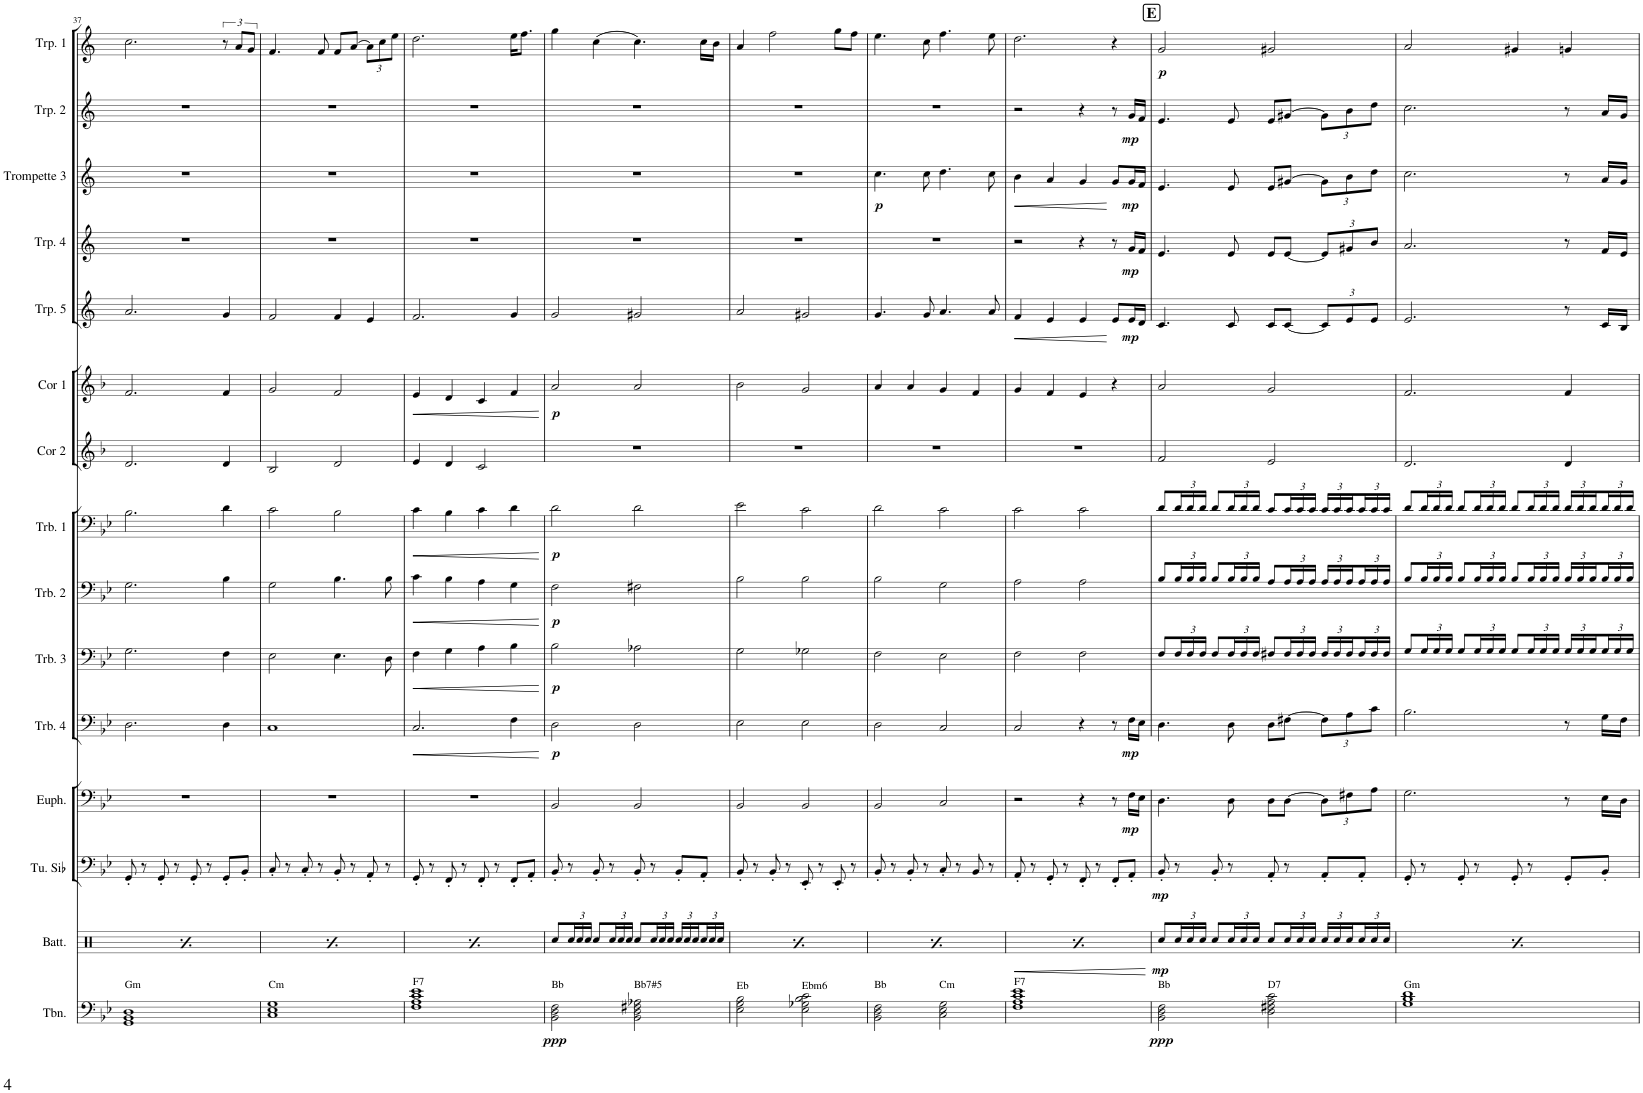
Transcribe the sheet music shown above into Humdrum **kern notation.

**kern	**dynam	**kern	**dynam	**kern	**dynam	**kern	**dynam	**kern	**dynam	**kern	**dynam	**kern	**dynam	**kern	**dynam	**kern	**kern	**dynam	**kern	**dynam	**kern	**dynam	**kern	**dynam	**kern	**dynam	**kern	**dynam
*part15	*part15	*part14	*part14	*part13	*part13	*part12	*part12	*part11	*part11	*part10	*part10	*part9	*part9	*part8	*part8	*part7	*part6	*part6	*part5	*part5	*part4	*part4	*part3	*part3	*part2	*part2	*part1	*part1
*staff15	*staff15	*staff14	*staff14	*staff13	*staff13	*staff12	*staff12	*staff11	*staff11	*staff10	*staff10	*staff9	*staff9	*staff8	*staff8	*staff7	*staff6	*staff6	*staff5	*staff5	*staff4	*staff4	*staff3	*staff3	*staff2	*staff2	*staff1	*staff1
*I"Trombone	*	*I"Batterie	*	*I"Tuba en Sib	*	*I"Euphonium	*	*I"Trombone 4	*	*I"Trombone 3	*	*I"Trombone 2	*	*I"Trombone 1	*	*I"Cor 2	*I"Cor 1	*	*I"Trompette 5	*	*I"Trompette 4	*	*I"Trompette 3	*	*I"Trompette 2	*	*I"Trompette 1	*
*I'Tbn.	*	*I'Batt.	*	*I'Tu. Sib	*	*I'Euph.	*	*I'Trb. 4	*	*I'Trb. 3	*	*I'Trb. 2	*	*I'Trb. 1	*	*I'Cor 2	*I'Cor 1	*	*I'Trp. 5	*	*I'Trp. 4	*	*I'Trompette 3	*	*I'Trp. 2	*	*I'Trp. 1	*
!!LO:PB:g=z
*clefF4	*	*clefX	*	*clefF4	*	*clefF4	*	*clefF4	*	*clefF4	*	*clefF4	*	*clefF4	*	*clefG2	*clefG2	*	*clefG2	*	*clefG2	*	*clefG2	*	*clefG2	*	*clefG2	*
*	*	*	*	*	*	*	*	*	*	*	*	*	*	*	*	*Trd4c7	*Trd4c7	*	*Trd1c2	*	*Trd1c2	*	*Trd1c2	*	*Trd1c2	*	*Trd1c2	*
*k[b-e-]	*	*k[b-]	*	*k[b-e-]	*	*k[b-e-]	*	*k[b-e-]	*	*k[b-e-]	*	*k[b-e-]	*	*k[b-e-]	*	*k[b-]	*k[b-]	*	*k[]	*	*k[]	*	*k[]	*	*k[]	*	*k[]	*
*M4/4	*	*M4/4	*	*M4/4	*	*M4/4	*	*M4/4	*	*M4/4	*	*M4/4	*	*M4/4	*	*M4/4	*M4/4	*	*M4/4	*	*M4/4	*	*M4/4	*	*M4/4	*	*M4/4	*
=37	=37	=37	=37	=37	=37	=37	=37	=37	=37	=37	=37	=37	=37	=37	=37	=37	=37	=37	=37	=37	=37	=37	=37	=37	=37	=37	=37	=37
!LO:TX:a:t=Gm	!	!	!	!	!	!	!	!	!	!	!	!	!	!	!	!	!	!	!	!	!	!	!	!	!	!	!	!
1GG 1BB- 1D	.	8Rcc/L	.	8GG'/	.	1r	.	2.D\	.	2.G\	.	2.G\	.	2.B-\	.	2.d/	2.f/	.	2.a/	.	1r	.	1r	.	1r	.	2.cc\	.
*	*	*Xbrackettup	*	*	*	*	*	*	*	*	*	*	*	*	*	*	*	*	*	*	*	*	*	*	*	*	*	*
.	.	24Rcc/L	.	8r	.	.	.	.	.	.	.	.	.	.	.	.	.	.	.	.	.	.	.	.	.	.	.	.
.	.	24Rcc/	.	.	.	.	.	.	.	.	.	.	.	.	.	.	.	.	.	.	.	.	.	.	.	.	.	.
.	.	24Rcc/JJ	.	.	.	.	.	.	.	.	.	.	.	.	.	.	.	.	.	.	.	.	.	.	.	.	.	.
.	.	8Rcc/L	.	8GG'/	.	.	.	.	.	.	.	.	.	.	.	.	.	.	.	.	.	.	.	.	.	.	.	.
.	.	24Rcc/L	.	8r	.	.	.	.	.	.	.	.	.	.	.	.	.	.	.	.	.	.	.	.	.	.	.	.
.	.	24Rcc/	.	.	.	.	.	.	.	.	.	.	.	.	.	.	.	.	.	.	.	.	.	.	.	.	.	.
.	.	24Rcc/JJ	.	.	.	.	.	.	.	.	.	.	.	.	.	.	.	.	.	.	.	.	.	.	.	.	.	.
.	.	8Rcc/L	.	8GG'/	.	.	.	.	.	.	.	.	.	.	.	.	.	.	.	.	.	.	.	.	.	.	.	.
.	.	24Rcc/L	.	8r	.	.	.	.	.	.	.	.	.	.	.	.	.	.	.	.	.	.	.	.	.	.	.	.
.	.	24Rcc/	.	.	.	.	.	.	.	.	.	.	.	.	.	.	.	.	.	.	.	.	.	.	.	.	.	.
.	.	24Rcc/JJ	.	.	.	.	.	.	.	.	.	.	.	.	.	.	.	.	.	.	.	.	.	.	.	.	.	.
.	.	24Rcc/LL	.	8GG'/L	.	.	.	4D\	.	4F\	.	4B-\	.	4d\	.	4d/	4f/	.	4g/	.	.	.	.	.	.	.	12r	.
.	.	24Rcc/	.	.	.	.	.	.	.	.	.	.	.	.	.	.	.	.	.	.	.	.	.	.	.	.	.	.
.	.	24Rcc/	.	.	.	.	.	.	.	.	.	.	.	.	.	.	.	.	.	.	.	.	.	.	.	.	12a/L	.
.	.	24Rcc/	.	8BB-'/J	.	.	.	.	.	.	.	.	.	.	.	.	.	.	.	.	.	.	.	.	.	.	.	.
.	.	24Rcc/	.	.	.	.	.	.	.	.	.	.	.	.	.	.	.	.	.	.	.	.	.	.	.	.	12g/J	.
.	.	24Rcc/JJ	.	.	.	.	.	.	.	.	.	.	.	.	.	.	.	.	.	.	.	.	.	.	.	.	.	.
=38	=38	=38	=38	=38	=38	=38	=38	=38	=38	=38	=38	=38	=38	=38	=38	=38	=38	=38	=38	=38	=38	=38	=38	=38	=38	=38	=38	=38
!LO:TX:a:t=Cm	!	!	!	!	!	!	!	!	!	!	!	!	!	!	!	!	!	!	!	!	!	!	!	!	!	!	!	!
1C 1E- 1G	.	8Rcc/L	.	8C'/	.	1r	.	1C	.	2E-\	.	2G\	.	2c\	.	2B-/	2g/	.	2f/	.	1r	.	1r	.	1r	.	4.f/	.
.	.	24Rcc/L	.	8r	.	.	.	.	.	.	.	.	.	.	.	.	.	.	.	.	.	.	.	.	.	.	.	.
.	.	24Rcc/	.	.	.	.	.	.	.	.	.	.	.	.	.	.	.	.	.	.	.	.	.	.	.	.	.	.
.	.	24Rcc/JJ	.	.	.	.	.	.	.	.	.	.	.	.	.	.	.	.	.	.	.	.	.	.	.	.	.	.
.	.	8Rcc/L	.	8C'/	.	.	.	.	.	.	.	.	.	.	.	.	.	.	.	.	.	.	.	.	.	.	.	.
.	.	24Rcc/L	.	8r	.	.	.	.	.	.	.	.	.	.	.	.	.	.	.	.	.	.	.	.	.	.	8f/	.
.	.	24Rcc/	.	.	.	.	.	.	.	.	.	.	.	.	.	.	.	.	.	.	.	.	.	.	.	.	.	.
.	.	24Rcc/JJ	.	.	.	.	.	.	.	.	.	.	.	.	.	.	.	.	.	.	.	.	.	.	.	.	.	.
.	.	8Rcc/L	.	8BB-'/	.	.	.	.	.	4.E-\	.	4.B-\	.	2B-\	.	2d/	2f/	.	4f/	.	.	.	.	.	.	.	8f/L	.
.	.	24Rcc/L	.	8r	.	.	.	.	.	.	.	.	.	.	.	.	.	.	.	.	.	.	.	.	.	.	[8a/J	.
.	.	24Rcc/	.	.	.	.	.	.	.	.	.	.	.	.	.	.	.	.	.	.	.	.	.	.	.	.	.	.
.	.	24Rcc/JJ	.	.	.	.	.	.	.	.	.	.	.	.	.	.	.	.	.	.	.	.	.	.	.	.	.	.
*	*	*	*	*	*	*	*	*	*	*	*	*	*	*	*	*	*	*	*	*	*	*	*	*	*	*	*Xbrackettup	*
.	.	24Rcc/LL	.	8AA'/	.	.	.	.	.	.	.	.	.	.	.	.	.	.	4e/	.	.	.	.	.	.	.	12a\L]	.
.	.	24Rcc/	.	.	.	.	.	.	.	.	.	.	.	.	.	.	.	.	.	.	.	.	.	.	.	.	.	.
.	.	24Rcc/	.	.	.	.	.	.	.	.	.	.	.	.	.	.	.	.	.	.	.	.	.	.	.	.	12cc\	.
.	.	24Rcc/	.	8r	.	.	.	.	.	8D\	.	8B-\	.	.	.	.	.	.	.	.	.	.	.	.	.	.	.	.
.	.	24Rcc/	.	.	.	.	.	.	.	.	.	.	.	.	.	.	.	.	.	.	.	.	.	.	.	.	12ee\J	.
.	.	24Rcc/JJ	.	.	.	.	.	.	.	.	.	.	.	.	.	.	.	.	.	.	.	.	.	.	.	.	.	.
=39	=39	=39	=39	=39	=39	=39	=39	=39	=39	=39	=39	=39	=39	=39	=39	=39	=39	=39	=39	=39	=39	=39	=39	=39	=39	=39	=39	=39
!LO:TX:a:t=F7	!	!	!	!	!	!	!	!	!	!	!	!	!	!	!	!	!	!	!	!	!	!	!	!	!	!	!	!
!	!	!	!	!	!	!	!	!	!LO:HP:b	!	!LO:HP:b	!	!LO:HP:b	!	!LO:HP:b	!	!	!LO:HP:b	!	!	!	!	!	!	!	!	!	!
1F 1A 1c 1e-	.	8Rcc/L	.	8GG'/	.	1r	.	2.C/	<	4F\	<	4c\	<	4c\	<	4e/	4e/	<	2.f/	.	1r	.	1r	.	1r	.	2.dd\	.
.	.	24Rcc/L	.	8r	.	.	.	.	.	.	.	.	.	.	.	.	.	.	.	.	.	.	.	.	.	.	.	.
.	.	24Rcc/	.	.	.	.	.	.	.	.	.	.	.	.	.	.	.	.	.	.	.	.	.	.	.	.	.	.
.	.	24Rcc/JJ	.	.	.	.	.	.	.	.	.	.	.	.	.	.	.	.	.	.	.	.	.	.	.	.	.	.
.	.	8Rcc/L	.	8FF'/	.	.	.	.	.	4G\	.	4B-\	.	4B-\	.	4d/	4d/	.	.	.	.	.	.	.	.	.	.	.
.	.	24Rcc/L	.	8r	.	.	.	.	.	.	.	.	.	.	.	.	.	.	.	.	.	.	.	.	.	.	.	.
.	.	24Rcc/	.	.	.	.	.	.	.	.	.	.	.	.	.	.	.	.	.	.	.	.	.	.	.	.	.	.
.	.	24Rcc/JJ	.	.	.	.	.	.	.	.	.	.	.	.	.	.	.	.	.	.	.	.	.	.	.	.	.	.
.	.	8Rcc/L	.	8FF'/	.	.	.	.	.	4A\	.	4A\	.	4c\	.	2c/	4c/	.	.	.	.	.	.	.	.	.	.	.
.	.	24Rcc/L	.	8r	.	.	.	.	.	.	.	.	.	.	.	.	.	.	.	.	.	.	.	.	.	.	.	.
.	.	24Rcc/	.	.	.	.	.	.	.	.	.	.	.	.	.	.	.	.	.	.	.	.	.	.	.	.	.	.
.	.	24Rcc/JJ	.	.	.	.	.	.	.	.	.	.	.	.	.	.	.	.	.	.	.	.	.	.	.	.	.	.
.	.	24Rcc/LL	.	8FF'/L	.	.	.	4F\	.	4B-\	.	4G\	.	4d\	.	.	4f/	.	4g/	.	.	.	.	.	.	.	16ee\KL	.
.	.	24Rcc/	.	.	.	.	.	.	.	.	.	.	.	.	.	.	.	.	.	.	.	.	.	.	.	.	.	.
.	.	.	.	.	.	.	.	.	.	.	.	.	.	.	.	.	.	.	.	.	.	.	.	.	.	.	8.ff\J	.
.	.	24Rcc/	.	.	.	.	.	.	.	.	.	.	.	.	.	.	.	.	.	.	.	.	.	.	.	.	.	.
.	.	24Rcc/	.	8AA'/J	.	.	.	.	.	.	.	.	.	.	.	.	.	.	.	.	.	.	.	.	.	.	.	.
.	.	24Rcc/	.	.	.	.	.	.	.	.	.	.	.	.	.	.	.	.	.	.	.	.	.	.	.	.	.	.
.	.	24Rcc/JJ	.	.	.	.	.	.	.	.	.	.	.	.	.	.	.	.	.	.	.	.	.	.	.	.	.	.
.	.	.	.	.	.	.	.	.	[	.	[	.	[	.	[	.	.	[	.	.	.	.	.	.	.	.	.	.
=40	=40	=40	=40	=40	=40	=40	=40	=40	=40	=40	=40	=40	=40	=40	=40	=40	=40	=40	=40	=40	=40	=40	=40	=40	=40	=40	=40	=40
!LO:TX:a:t=Bb	!	!	!	!	!	!	!	!	!	!	!	!	!	!	!	!	!	!	!	!	!	!	!	!	!	!	!	!
!	!LO:DY:b	!	!	!	!	!	!	!	!LO:DY:b	!	!LO:DY:b	!	!LO:DY:b	!	!LO:DY:b	!	!	!LO:DY:b	!	!	!	!	!	!	!	!	!	!
2BB-\ 2D\ 2F\	ppp	8Rcc/L	.	8BB-'/	.	2BB-/	.	2D\	p	2B-\	p	2F\	p	2d\	p	1r	2a/	p	2g/	.	1r	.	1r	.	1r	.	4gg\	.
.	.	24Rcc/L	.	8r	.	.	.	.	.	.	.	.	.	.	.	.	.	.	.	.	.	.	.	.	.	.	.	.
.	.	24Rcc/	.	.	.	.	.	.	.	.	.	.	.	.	.	.	.	.	.	.	.	.	.	.	.	.	.	.
.	.	24Rcc/JJ	.	.	.	.	.	.	.	.	.	.	.	.	.	.	.	.	.	.	.	.	.	.	.	.	.	.
.	.	8Rcc/L	.	8BB-'/	.	.	.	.	.	.	.	.	.	.	.	.	.	.	.	.	.	.	.	.	.	.	(4cc\	.
.	.	24Rcc/L	.	8r	.	.	.	.	.	.	.	.	.	.	.	.	.	.	.	.	.	.	.	.	.	.	.	.
.	.	24Rcc/	.	.	.	.	.	.	.	.	.	.	.	.	.	.	.	.	.	.	.	.	.	.	.	.	.	.
.	.	24Rcc/JJ	.	.	.	.	.	.	.	.	.	.	.	.	.	.	.	.	.	.	.	.	.	.	.	.	.	.
!LO:TX:a:t=Bb7#5	!	!	!	!	!	!	!	!	!	!	!	!	!	!	!	!	!	!	!	!	!	!	!	!	!	!	!	!
2BB-\ 2D\ 2F#X\ 2A-X\	.	8Rcc/L	.	8BB-'/	.	2BB-/	.	2D\	.	2A-X\	.	2F#X\	.	2d\	.	.	2a/	.	2g#X/	.	.	.	.	.	.	.	4.cc\)	.
.	.	24Rcc/L	.	8r	.	.	.	.	.	.	.	.	.	.	.	.	.	.	.	.	.	.	.	.	.	.	.	.
.	.	24Rcc/	.	.	.	.	.	.	.	.	.	.	.	.	.	.	.	.	.	.	.	.	.	.	.	.	.	.
.	.	24Rcc/JJ	.	.	.	.	.	.	.	.	.	.	.	.	.	.	.	.	.	.	.	.	.	.	.	.	.	.
.	.	24Rcc/LL	.	8BB-'/L	.	.	.	.	.	.	.	.	.	.	.	.	.	.	.	.	.	.	.	.	.	.	.	.
.	.	24Rcc/	.	.	.	.	.	.	.	.	.	.	.	.	.	.	.	.	.	.	.	.	.	.	.	.	.	.
.	.	24Rcc/	.	.	.	.	.	.	.	.	.	.	.	.	.	.	.	.	.	.	.	.	.	.	.	.	.	.
.	.	24Rcc/	.	8AA'/J	.	.	.	.	.	.	.	.	.	.	.	.	.	.	.	.	.	.	.	.	.	.	16cc\LL	.
.	.	24Rcc/	.	.	.	.	.	.	.	.	.	.	.	.	.	.	.	.	.	.	.	.	.	.	.	.	.	.
.	.	.	.	.	.	.	.	.	.	.	.	.	.	.	.	.	.	.	.	.	.	.	.	.	.	.	16b\JJ	.
.	.	24Rcc/JJ	.	.	.	.	.	.	.	.	.	.	.	.	.	.	.	.	.	.	.	.	.	.	.	.	.	.
=41	=41	=41	=41	=41	=41	=41	=41	=41	=41	=41	=41	=41	=41	=41	=41	=41	=41	=41	=41	=41	=41	=41	=41	=41	=41	=41	=41	=41
!LO:TX:a:t=Eb	!	!	!	!	!	!	!	!	!	!	!	!	!	!	!	!	!	!	!	!	!	!	!	!	!	!	!	!
2E-\ 2G\ 2B-\	.	8Rcc/L	.	8BB-'/	.	2BB-/	.	2E-\	.	2G\	.	2B-\	.	2e-\	.	1r	2b-\	.	2a/	.	1r	.	1r	.	1r	.	4a/	.
.	.	24Rcc/L	.	8r	.	.	.	.	.	.	.	.	.	.	.	.	.	.	.	.	.	.	.	.	.	.	.	.
.	.	24Rcc/	.	.	.	.	.	.	.	.	.	.	.	.	.	.	.	.	.	.	.	.	.	.	.	.	.	.
.	.	24Rcc/JJ	.	.	.	.	.	.	.	.	.	.	.	.	.	.	.	.	.	.	.	.	.	.	.	.	.	.
.	.	8Rcc/L	.	8BB-'/	.	.	.	.	.	.	.	.	.	.	.	.	.	.	.	.	.	.	.	.	.	.	2ff\	.
.	.	24Rcc/L	.	8r	.	.	.	.	.	.	.	.	.	.	.	.	.	.	.	.	.	.	.	.	.	.	.	.
.	.	24Rcc/	.	.	.	.	.	.	.	.	.	.	.	.	.	.	.	.	.	.	.	.	.	.	.	.	.	.
.	.	24Rcc/JJ	.	.	.	.	.	.	.	.	.	.	.	.	.	.	.	.	.	.	.	.	.	.	.	.	.	.
!LO:TX:a:t=Ebm6	!	!	!	!	!	!	!	!	!	!	!	!	!	!	!	!	!	!	!	!	!	!	!	!	!	!	!	!
2E-\ 2G-X\ 2B-\ 2c\	.	8Rcc/L	.	8EE-'/	.	2BB-/	.	2E-\	.	2G-X\	.	2B-\	.	2c\	.	.	2g/	.	2g#X/	.	.	.	.	.	.	.	.	.
.	.	24Rcc/L	.	8r	.	.	.	.	.	.	.	.	.	.	.	.	.	.	.	.	.	.	.	.	.	.	.	.
.	.	24Rcc/	.	.	.	.	.	.	.	.	.	.	.	.	.	.	.	.	.	.	.	.	.	.	.	.	.	.
.	.	24Rcc/JJ	.	.	.	.	.	.	.	.	.	.	.	.	.	.	.	.	.	.	.	.	.	.	.	.	.	.
.	.	24Rcc/LL	.	8EE-'/	.	.	.	.	.	.	.	.	.	.	.	.	.	.	.	.	.	.	.	.	.	.	8gg\L	.
.	.	24Rcc/	.	.	.	.	.	.	.	.	.	.	.	.	.	.	.	.	.	.	.	.	.	.	.	.	.	.
.	.	24Rcc/	.	.	.	.	.	.	.	.	.	.	.	.	.	.	.	.	.	.	.	.	.	.	.	.	.	.
.	.	24Rcc/	.	8r	.	.	.	.	.	.	.	.	.	.	.	.	.	.	.	.	.	.	.	.	.	.	8ff\J	.
.	.	24Rcc/	.	.	.	.	.	.	.	.	.	.	.	.	.	.	.	.	.	.	.	.	.	.	.	.	.	.
.	.	24Rcc/JJ	.	.	.	.	.	.	.	.	.	.	.	.	.	.	.	.	.	.	.	.	.	.	.	.	.	.
=42	=42	=42	=42	=42	=42	=42	=42	=42	=42	=42	=42	=42	=42	=42	=42	=42	=42	=42	=42	=42	=42	=42	=42	=42	=42	=42	=42	=42
!LO:TX:a:t=Bb	!	!	!	!	!	!	!	!	!	!	!	!	!	!	!	!	!	!	!	!	!	!	!	!	!	!	!	!
!	!	!	!	!	!	!	!	!	!	!	!	!	!	!	!	!	!	!	!	!	!	!	!	!LO:DY:b	!	!	!	!
2BB-\ 2D\ 2F\	.	8Rcc/L	.	8BB-'/	.	2BB-/	.	2D\	.	2F\	.	2B-\	.	2d\	.	1r	4a/	.	4.g/	.	1r	.	4.cc\	p	1r	.	4.ee\	.
.	.	24Rcc/L	.	8r	.	.	.	.	.	.	.	.	.	.	.	.	.	.	.	.	.	.	.	.	.	.	.	.
.	.	24Rcc/	.	.	.	.	.	.	.	.	.	.	.	.	.	.	.	.	.	.	.	.	.	.	.	.	.	.
.	.	24Rcc/JJ	.	.	.	.	.	.	.	.	.	.	.	.	.	.	.	.	.	.	.	.	.	.	.	.	.	.
.	.	8Rcc/L	.	8BB-'/	.	.	.	.	.	.	.	.	.	.	.	.	4a/	.	.	.	.	.	.	.	.	.	.	.
.	.	24Rcc/L	.	8r	.	.	.	.	.	.	.	.	.	.	.	.	.	.	8g/	.	.	.	8cc\	.	.	.	8cc\	.
.	.	24Rcc/	.	.	.	.	.	.	.	.	.	.	.	.	.	.	.	.	.	.	.	.	.	.	.	.	.	.
.	.	24Rcc/JJ	.	.	.	.	.	.	.	.	.	.	.	.	.	.	.	.	.	.	.	.	.	.	.	.	.	.
!LO:TX:a:t=Cm	!	!	!	!	!	!	!	!	!	!	!	!	!	!	!	!	!	!	!	!	!	!	!	!	!	!	!	!
2C\ 2E-\ 2G\	.	8Rcc/L	.	8C'/	.	2C/	.	2C/	.	2E-\	.	2G\	.	2c\	.	.	4g/	.	4.a/	.	.	.	4.dd\	.	.	.	4.ff\	.
.	.	24Rcc/L	.	8r	.	.	.	.	.	.	.	.	.	.	.	.	.	.	.	.	.	.	.	.	.	.	.	.
.	.	24Rcc/	.	.	.	.	.	.	.	.	.	.	.	.	.	.	.	.	.	.	.	.	.	.	.	.	.	.
.	.	24Rcc/JJ	.	.	.	.	.	.	.	.	.	.	.	.	.	.	.	.	.	.	.	.	.	.	.	.	.	.
.	.	24Rcc/LL	.	8BB-/	.	.	.	.	.	.	.	.	.	.	.	.	4f/	.	.	.	.	.	.	.	.	.	.	.
.	.	24Rcc/	.	.	.	.	.	.	.	.	.	.	.	.	.	.	.	.	.	.	.	.	.	.	.	.	.	.
.	.	24Rcc/	.	.	.	.	.	.	.	.	.	.	.	.	.	.	.	.	.	.	.	.	.	.	.	.	.	.
.	.	24Rcc/	.	8r	.	.	.	.	.	.	.	.	.	.	.	.	.	.	8a/	.	.	.	8cc\	.	.	.	8ee\	.
.	.	24Rcc/	.	.	.	.	.	.	.	.	.	.	.	.	.	.	.	.	.	.	.	.	.	.	.	.	.	.
.	.	24Rcc/JJ	.	.	.	.	.	.	.	.	.	.	.	.	.	.	.	.	.	.	.	.	.	.	.	.	.	.
=43	=43	=43	=43	=43	=43	=43	=43	=43	=43	=43	=43	=43	=43	=43	=43	=43	=43	=43	=43	=43	=43	=43	=43	=43	=43	=43	=43	=43
!LO:TX:a:t=F7	!	!	!	!	!	!	!	!	!	!	!	!	!	!	!	!	!	!	!	!	!	!	!	!	!	!	!	!
!	!	!	!	!	!	!	!	!	!	!	!	!	!	!	!	!	!	!	!	!LO:HP:b	!	!	!	!LO:HP:b	!	!	!	!
1F 1A 1c 1e-	.	8Rcc/L	.	8AA'/	.	2r	.	2C/	.	2F\	.	2A\	.	2c\	.	1r	4g/	.	4f/	<	2r	.	4b\	<	2r	.	2.dd\	.
.	.	24Rcc/L	.	8r	.	.	.	.	.	.	.	.	.	.	.	.	.	.	.	.	.	.	.	.	.	.	.	.
.	.	24Rcc/	.	.	.	.	.	.	.	.	.	.	.	.	.	.	.	.	.	.	.	.	.	.	.	.	.	.
.	.	24Rcc/JJ	.	.	.	.	.	.	.	.	.	.	.	.	.	.	.	.	.	.	.	.	.	.	.	.	.	.
.	.	8Rcc/L	.	8GG'/	.	.	.	.	.	.	.	.	.	.	.	.	4f/	.	4e/	.	.	.	4a/	.	.	.	.	.
.	.	24Rcc/L	.	8r	.	.	.	.	.	.	.	.	.	.	.	.	.	.	.	.	.	.	.	.	.	.	.	.
.	.	24Rcc/	.	.	.	.	.	.	.	.	.	.	.	.	.	.	.	.	.	.	.	.	.	.	.	.	.	.
.	.	24Rcc/JJ	.	.	.	.	.	.	.	.	.	.	.	.	.	.	.	.	.	.	.	.	.	.	.	.	.	.
.	.	8Rcc/L	.	8FF'/	.	4r	.	4r	.	2F\	.	2A\	.	2c\	.	.	4e/	.	4e/	.	4r	.	4g/	.	4r	.	.	.
.	.	24Rcc/L	.	8r	.	.	.	.	.	.	.	.	.	.	.	.	.	.	.	.	.	.	.	.	.	.	.	.
.	.	24Rcc/	.	.	.	.	.	.	.	.	.	.	.	.	.	.	.	.	.	.	.	.	.	.	.	.	.	.
.	.	24Rcc/JJ	.	.	.	.	.	.	.	.	.	.	.	.	.	.	.	.	.	.	.	.	.	.	.	.	.	.
.	.	24Rcc/LL	.	8FF'/L	.	8r	.	8r	.	.	.	.	.	.	.	.	4r	.	8e/L	[	8r	.	8g/L	[	8r	.	4r	.
.	.	24Rcc/	.	.	.	.	.	.	.	.	.	.	.	.	.	.	.	.	.	.	.	.	.	.	.	.	.	.
.	.	24Rcc/	.	.	.	.	.	.	.	.	.	.	.	.	.	.	.	.	.	.	.	.	.	.	.	.	.	.
!	!	!	!	!	!	!	!LO:DY:b	!	!LO:DY:b	!	!	!	!	!	!	!	!	!	!	!LO:DY:b	!	!LO:DY:b	!	!LO:DY:b	!	!LO:DY:b	!	!
.	.	24Rcc/	.	8AA'/J	.	16F\LL	mp	16F\LL	mp	.	.	.	.	.	.	.	.	.	16e/L	mp	16g/LL	mp	16g/L	mp	16g/LL	mp	.	.
.	.	24Rcc/	.	.	.	.	.	.	.	.	.	.	.	.	.	.	.	.	.	.	.	.	.	.	.	.	.	.
.	.	.	.	.	.	16E-\JJ	.	16E-\JJ	.	.	.	.	.	.	.	.	.	.	16d/JJ	.	16f/JJ	.	16f/JJ	.	16f/JJ	.	.	.
.	.	24Rcc/JJ	.	.	.	.	.	.	.	.	.	.	.	.	.	.	.	.	.	.	.	.	.	.	.	.	.	.
!!LO:REH:place=s1:a:B:cj:fs=14:t=E
=44	=44	=44	=44	=44	=44	=44	=44	=44	=44	=44	=44	=44	=44	=44	=44	=44	=44	=44	=44	=44	=44	=44	=44	=44	=44	=44	=44	=44
!LO:TX:a:t=Bb	!	!	!	!	!	!	!	!	!	!	!	!	!	!	!	!	!	!	!	!	!	!	!	!	!	!	!	!
!	!LO:DY:b	!	!LO:DY:b	!	!LO:DY:b	!	!	!	!	!	!	!	!	!	!	!	!	!	!	!	!	!	!	!	!	!	!	!LO:DY:b
2BB-\ 2D\ 2F\	ppp	8Rcc/L	mp	8BB-'/	mp	4.D\	.	4.D\	.	8F/L	.	8B-/L	.	8d/L	.	2f/	2a/	.	4.c/	.	4.e/	.	4.e/	.	4.e/	.	2g/	p
*	*	*	*	*	*	*	*	*	*	*Xbrackettup	*	*Xbrackettup	*	*Xbrackettup	*	*	*	*	*	*	*	*	*	*	*	*	*	*
.	.	24Rcc/L	.	8r	.	.	.	.	.	24F/L	.	24B-/L	.	24d/L	.	.	.	.	.	.	.	.	.	.	.	.	.	.
.	.	24Rcc/	.	.	.	.	.	.	.	24F/	.	24B-/	.	24d/	.	.	.	.	.	.	.	.	.	.	.	.	.	.
.	.	24Rcc/JJ	.	.	.	.	.	.	.	24F/JJ	.	24B-/JJ	.	24d/JJ	.	.	.	.	.	.	.	.	.	.	.	.	.	.
.	.	8Rcc/L	.	8BB-'/	.	.	.	.	.	8F/L	.	8B-/L	.	8d/L	.	.	.	.	.	.	.	.	.	.	.	.	.	.
.	.	24Rcc/L	.	8r	.	8D\	.	8D\	.	24F/L	.	24B-/L	.	24d/L	.	.	.	.	8c/	.	8e/	.	8e/	.	8e/	.	.	.
.	.	24Rcc/	.	.	.	.	.	.	.	24F/	.	24B-/	.	24d/	.	.	.	.	.	.	.	.	.	.	.	.	.	.
.	.	24Rcc/JJ	.	.	.	.	.	.	.	24F/JJ	.	24B-/JJ	.	24d/JJ	.	.	.	.	.	.	.	.	.	.	.	.	.	.
!LO:TX:a:t=D7	!	!	!	!	!	!	!	!	!	!	!	!	!	!	!	!	!	!	!	!	!	!	!	!	!	!	!	!
2D\ 2F#X\ 2A\ 2c\	.	8Rcc/L	.	8AA'/	.	8D\L	.	8D\L	.	8F#X/L	.	8A/L	.	8c/L	.	2e/	2g/	.	8c/L	.	8e/L	.	8e/L	.	8e/L	.	2g#X/	.
.	.	24Rcc/L	.	8r	.	[8D\J	.	[8F#X\J	.	24F#/L	.	24A/L	.	24c/L	.	.	.	.	[8c/J	.	[8e/J	.	[8g#X/J	.	[8g#X/J	.	.	.
.	.	24Rcc/	.	.	.	.	.	.	.	24F#/	.	24A/	.	24c/	.	.	.	.	.	.	.	.	.	.	.	.	.	.
.	.	24Rcc/JJ	.	.	.	.	.	.	.	24F#/JJ	.	24A/JJ	.	24c/JJ	.	.	.	.	.	.	.	.	.	.	.	.	.	.
*	*	*	*	*	*	*Xbrackettup	*	*Xbrackettup	*	*	*	*	*	*	*	*	*	*	*Xbrackettup	*	*Xbrackettup	*	*Xbrackettup	*	*Xbrackettup	*	*	*
.	.	24Rcc/LL	.	8AA'/L	.	12D\L]	.	12F#\L]	.	24F#/LL	.	24A/LL	.	24c/LL	.	.	.	.	12c/L]	.	12e/L]	.	12g#\L]	.	12g#\L]	.	.	.
.	.	24Rcc/	.	.	.	.	.	.	.	24F#/	.	24A/	.	24c/	.	.	.	.	.	.	.	.	.	.	.	.	.	.
.	.	24Rcc/	.	.	.	12F#X\	.	12A\	.	24F#/	.	24A/	.	24c/	.	.	.	.	12e/	.	12g#X/	.	12b\	.	12b\	.	.	.
.	.	24Rcc/	.	8AA'/J	.	.	.	.	.	24F#/	.	24A/	.	24c/	.	.	.	.	.	.	.	.	.	.	.	.	.	.
.	.	24Rcc/	.	.	.	12A\J	.	12c\J	.	24F#/	.	24A/	.	24c/	.	.	.	.	12e/J	.	12b/J	.	12dd\J	.	12dd\J	.	.	.
.	.	24Rcc/JJ	.	.	.	.	.	.	.	24F#/JJ	.	24A/JJ	.	24c/JJ	.	.	.	.	.	.	.	.	.	.	.	.	.	.
=45	=45	=45	=45	=45	=45	=45	=45	=45	=45	=45	=45	=45	=45	=45	=45	=45	=45	=45	=45	=45	=45	=45	=45	=45	=45	=45	=45	=45
!LO:TX:a:t=Gm	!	!	!	!	!	!	!	!	!	!	!	!	!	!	!	!	!	!	!	!	!	!	!	!	!	!	!	!
!	!	!	!LO:DY:b	!	!	!	!	!	!	!	!	!	!	!	!	!	!	!	!	!	!	!	!	!	!	!	!	!
1G 1B- 1d	.	8Rcc/L	mp	8GG'/	.	2.G\	.	2.B-\	.	8G/L	.	8B-/L	.	8d/L	.	2.d/	2.f/	.	2.e/	.	2.a/	.	2.cc\	.	2.cc\	.	2a/	.
.	.	24Rcc/L	.	8r	.	.	.	.	.	24G/L	.	24B-/L	.	24d/L	.	.	.	.	.	.	.	.	.	.	.	.	.	.
.	.	24Rcc/	.	.	.	.	.	.	.	24G/	.	24B-/	.	24d/	.	.	.	.	.	.	.	.	.	.	.	.	.	.
.	.	24Rcc/JJ	.	.	.	.	.	.	.	24G/JJ	.	24B-/JJ	.	24d/JJ	.	.	.	.	.	.	.	.	.	.	.	.	.	.
.	.	8Rcc/L	.	8GG'/	.	.	.	.	.	8G/L	.	8B-/L	.	8d/L	.	.	.	.	.	.	.	.	.	.	.	.	.	.
.	.	24Rcc/L	.	8r	.	.	.	.	.	24G/L	.	24B-/L	.	24d/L	.	.	.	.	.	.	.	.	.	.	.	.	.	.
.	.	24Rcc/	.	.	.	.	.	.	.	24G/	.	24B-/	.	24d/	.	.	.	.	.	.	.	.	.	.	.	.	.	.
.	.	24Rcc/JJ	.	.	.	.	.	.	.	24G/JJ	.	24B-/JJ	.	24d/JJ	.	.	.	.	.	.	.	.	.	.	.	.	.	.
.	.	8Rcc/L	.	8GG'/	.	.	.	.	.	8G/L	.	8B-/L	.	8d/L	.	.	.	.	.	.	.	.	.	.	.	.	4g#X/	.
.	.	24Rcc/L	.	8r	.	.	.	.	.	24G/L	.	24B-/L	.	24d/L	.	.	.	.	.	.	.	.	.	.	.	.	.	.
.	.	24Rcc/	.	.	.	.	.	.	.	24G/	.	24B-/	.	24d/	.	.	.	.	.	.	.	.	.	.	.	.	.	.
.	.	24Rcc/JJ	.	.	.	.	.	.	.	24G/JJ	.	24B-/JJ	.	24d/JJ	.	.	.	.	.	.	.	.	.	.	.	.	.	.
.	.	24Rcc/LL	.	8GG'/L	.	8r	.	8r	.	24G/LL	.	24B-/LL	.	24d/LL	.	4d/	4f/	.	8r	.	8r	.	8r	.	8r	.	4gn/	.
.	.	24Rcc/	.	.	.	.	.	.	.	24G/	.	24B-/	.	24d/	.	.	.	.	.	.	.	.	.	.	.	.	.	.
.	.	24Rcc/	.	.	.	.	.	.	.	24G/	.	24B-/	.	24d/	.	.	.	.	.	.	.	.	.	.	.	.	.	.
.	.	24Rcc/	.	8BB-'/J	.	16E-\LL	.	16G\LL	.	24G/	.	24B-/	.	24d/	.	.	.	.	16c/LL	.	16f/LL	.	16a/LL	.	16a/LL	.	.	.
.	.	24Rcc/	.	.	.	.	.	.	.	24G/	.	24B-/	.	24d/	.	.	.	.	.	.	.	.	.	.	.	.	.	.
.	.	.	.	.	.	16D\JJ	.	16F\JJ	.	.	.	.	.	.	.	.	.	.	16B/JJ	.	16e/JJ	.	16g/JJ	.	16g/JJ	.	.	.
.	.	24Rcc/JJ	.	.	.	.	.	.	.	24G/JJ	.	24B-/JJ	.	24d/JJ	.	.	.	.	.	.	.	.	.	.	.	.	.	.
=	=	=	=	=	=	=	=	=	=	=	=	=	=	=	=	=	=	=	=	=	=	=	=	=	=	=	=	=
*-	*-	*-	*-	*-	*-	*-	*-	*-	*-	*-	*-	*-	*-	*-	*-	*-	*-	*-	*-	*-	*-	*-	*-	*-	*-	*-	*-	*-
